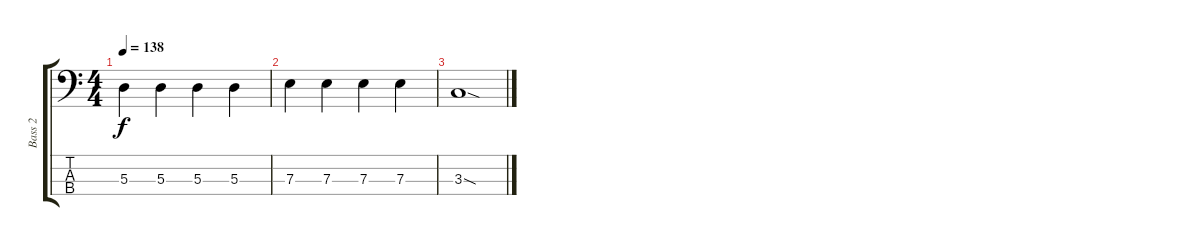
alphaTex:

\track ("Bass 2" "Bass 2") {instrument electricbasspick}
\staff {score tabs}
\tuning (G2 D2 A1 E1) {hide}
\ts (4 4)
\tempo 138
\clef f4
\ks c
5.3.4{dy f} 5.3.4 5.3.4 5.3.4 |
7.3.4 7.3.4 7.3.4 7.3.4 |
3.3{sod}.1
